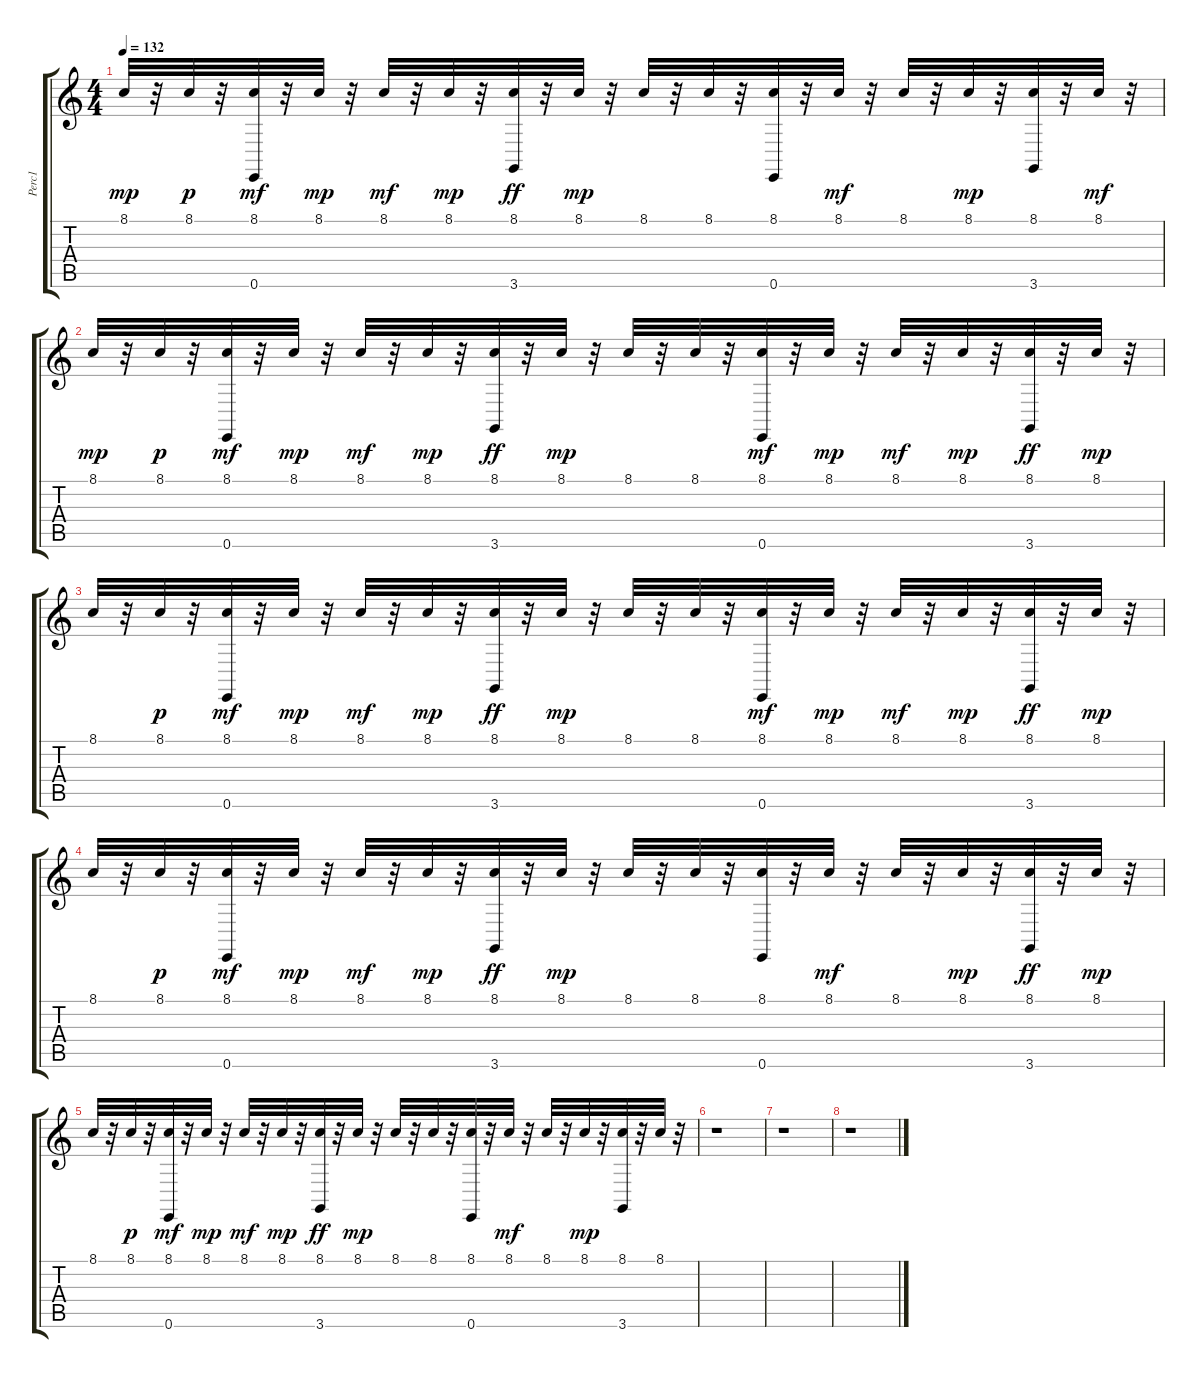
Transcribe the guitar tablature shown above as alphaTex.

\track ("Perc1" "Perc1") {instrument oboe}
\staff {score tabs}
\tuning (E4 B3 G3 D3 A2 E2) {hide}
\ts (4 4)
\tempo 132
\clef g2
\ks c
8.1.32{dy mp} r.32 8.1.32{dy p} r.32 (8.1 0.6).32{dy mf} r.32 8.1.32{dy mp} r.32 8.1.32{dy mf} r.32 8.1.32{dy mp} r.32 (8.1 3.6).32{dy ff} r.32 8.1.32{dy mp} r.32 8.1.32 r.32 8.1.32 r.32 (8.1 0.6).32 r.32 8.1.32{dy mf} r.32 8.1.32 r.32 8.1.32{dy mp} r.32 (8.1 3.6).32 r.32 8.1.32{dy mf} r.32 |
8.1.32{dy mp} r.32 8.1.32{dy p} r.32 (8.1 0.6).32{dy mf} r.32 8.1.32{dy mp} r.32 8.1.32{dy mf} r.32 8.1.32{dy mp} r.32 (8.1 3.6).32{dy ff} r.32 8.1.32{dy mp} r.32 8.1.32 r.32 8.1.32 r.32 (8.1 0.6).32{dy mf} r.32 8.1.32{dy mp} r.32 8.1.32{dy mf} r.32 8.1.32{dy mp} r.32 (8.1 3.6).32{dy ff} r.32 8.1.32{dy mp} r.32 |
8.1.32 r.32 8.1.32{dy p} r.32 (8.1 0.6).32{dy mf} r.32 8.1.32{dy mp} r.32 8.1.32{dy mf} r.32 8.1.32{dy mp} r.32 (8.1 3.6).32{dy ff} r.32 8.1.32{dy mp} r.32 8.1.32 r.32 8.1.32 r.32 (8.1 0.6).32{dy mf} r.32 8.1.32{dy mp} r.32 8.1.32{dy mf} r.32 8.1.32{dy mp} r.32 (8.1 3.6).32{dy ff} r.32 8.1.32{dy mp} r.32 |
8.1.32 r.32 8.1.32{dy p} r.32 (8.1 0.6).32{dy mf} r.32 8.1.32{dy mp} r.32 8.1.32{dy mf} r.32 8.1.32{dy mp} r.32 (8.1 3.6).32{dy ff} r.32 8.1.32{dy mp} r.32 8.1.32 r.32 8.1.32 r.32 (8.1 0.6).32 r.32 8.1.32{dy mf} r.32 8.1.32 r.32 8.1.32{dy mp} r.32 (8.1 3.6).32{dy ff} r.32 8.1.32{dy mp} r.32 |
8.1.32 r.32 8.1.32{dy p} r.32 (8.1 0.6).32{dy mf} r.32 8.1.32{dy mp} r.32 8.1.32{dy mf} r.32 8.1.32{dy mp} r.32 (8.1 3.6).32{dy ff} r.32 8.1.32{dy mp} r.32 8.1.32 r.32 8.1.32 r.32 (8.1 0.6).32 r.32 8.1.32{dy mf} r.32 8.1.32 r.32 8.1.32{dy mp} r.32 (8.1 3.6).32 r.32 8.1.32 r.32 |
r.1 |
r.1 |
r.1
